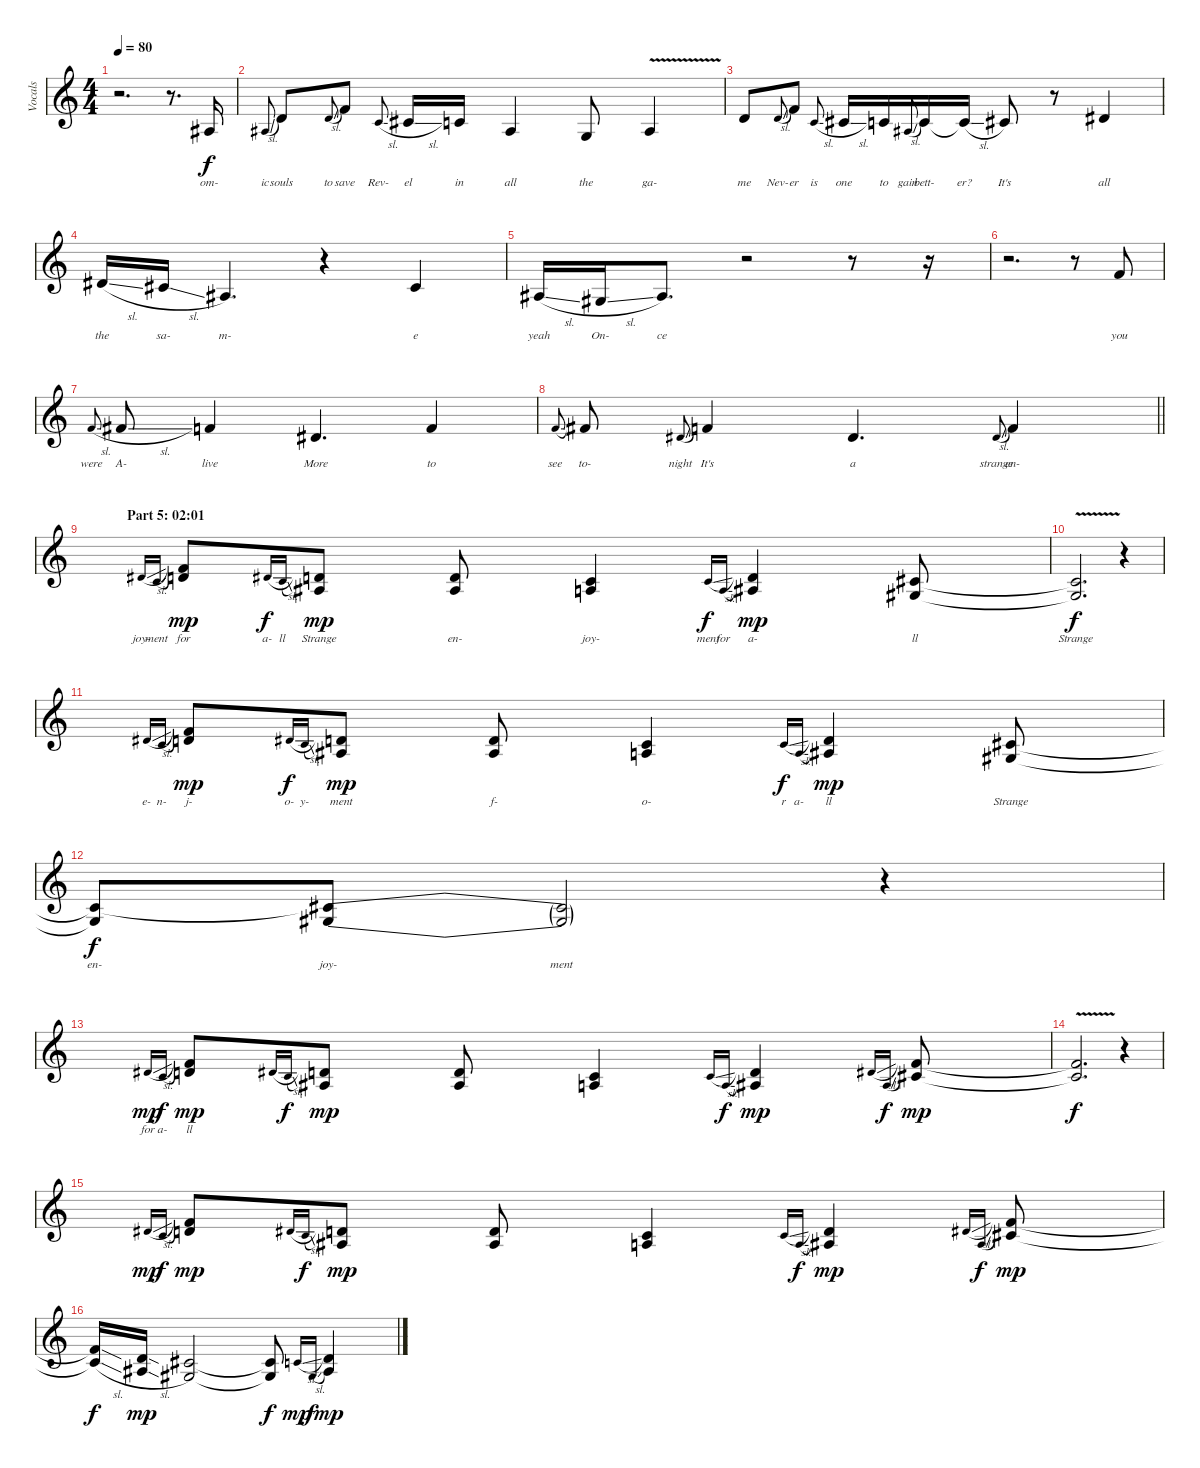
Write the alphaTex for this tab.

\track ("Vocals" "Vocals") {instrument tenorsax}
\staff {score}
\tuning (E4 B3 G3 D3 A2 E2) {hide}
\ts (4 4)
\tempo 80
\clef g2
\ks c
r.2{d dy f} r.8{d} 3.3.16{lyrics (0 "om-") lyrics (1 "") lyrics (2 "") lyrics (3 "") lyrics (4 "")} |
3.3{sl}.8{lyrics (0 "ic") lyrics (1 "") lyrics (2 "") lyrics (3 "") lyrics (4 "") gr onbeat} 7.3.8{lyrics (0 "souls") lyrics (1 "") lyrics (2 "") lyrics (3 "") lyrics (4 "")} 7.3{sl}.8{lyrics (0 "to") lyrics (1 "") lyrics (2 "") lyrics (3 "") lyrics (4 "") gr onbeat} 10.3.8{lyrics (0 "save") lyrics (1 "") lyrics (2 "") lyrics (3 "") lyrics (4 "")} 5.3{sl}.8{lyrics (0 "Rev-") lyrics (1 "") lyrics (2 "") lyrics (3 "") lyrics (4 "") gr onbeat} 6.3{sl}.16{lyrics (0 "el") lyrics (1 "") lyrics (2 "") lyrics (3 "") lyrics (4 "")} 5.3.16{lyrics (0 "in") lyrics (1 "") lyrics (2 "") lyrics (3 "") lyrics (4 "")} 3.3{be (custom 0 0 10 4 40 4 55 0 60 0)}.4{lyrics (0 "all") lyrics (1 "") lyrics (2 "") lyrics (3 "") lyrics (4 "")} 5.4.8{lyrics (0 "the") lyrics (1 "") lyrics (2 "") lyrics (3 "") lyrics (4 "")} 8.4{v}.4{lyrics (0 "ga-") lyrics (1 "") lyrics (2 "") lyrics (3 "") lyrics (4 "")} |
7.3.8{lyrics (0 "me") lyrics (1 "") lyrics (2 "") lyrics (3 "") lyrics (4 "")} 7.3{sl}.8{lyrics (0 "Nev-") lyrics (1 "") lyrics (2 "") lyrics (3 "") lyrics (4 "") gr onbeat} 10.3.8{lyrics (0 "er") lyrics (1 "") lyrics (2 "") lyrics (3 "") lyrics (4 "")} 5.3{sl}.8{lyrics (0 "is") lyrics (1 "") lyrics (2 "") lyrics (3 "") lyrics (4 "") gr onbeat} 6.3{sl}.16{lyrics (0 "one") lyrics (1 "") lyrics (2 "") lyrics (3 "") lyrics (4 "")} 5.3.16{lyrics (0 "to") lyrics (1 "") lyrics (2 "") lyrics (3 "") lyrics (4 "")} 3.3{sl}.8{lyrics (0 "gain") lyrics (1 "") lyrics (2 "") lyrics (3 "") lyrics (4 "") gr onbeat} 5.3.16{lyrics (0 "bett-") lyrics (1 "") lyrics (2 "") lyrics (3 "") lyrics (4 "")} 5.3{sl t}.16{lyrics (0 "er?") lyrics (1 "") lyrics (2 "") lyrics (3 "") lyrics (4 "")} 6.3.8{lyrics (0 "It's") lyrics (1 "") lyrics (2 "") lyrics (3 "") lyrics (4 "")} r.8 8.3{be (custom 0 0 5 4 10 4 15 0 20 4 60 4)}.4{lyrics (0 "all") lyrics (1 "") lyrics (2 "") lyrics (3 "") lyrics (4 "")} |
8.3{sl}.16{lyrics (0 "the") lyrics (1 "") lyrics (2 "") lyrics (3 "") lyrics (4 "")} 6.3{sl}.16{lyrics (0 "sa-") lyrics (1 "") lyrics (2 "") lyrics (3 "") lyrics (4 "")} 3.3.4{d lyrics (0 "m-") lyrics (1 "") lyrics (2 "") lyrics (3 "") lyrics (4 "")} r.4 6.3{be (custom 0 0 5 0 15 4 25 0 60 0)}.4{lyrics (0 "e") lyrics (1 "") lyrics (2 "") lyrics (3 "") lyrics (4 "")} |
3.3{sl}.16{lyrics (0 "yeah") lyrics (1 "") lyrics (2 "") lyrics (3 "") lyrics (4 "")} 1.3{sl}.16{lyrics (0 "On-") lyrics (1 "") lyrics (2 "") lyrics (3 "") lyrics (4 "")} 3.3.8{d lyrics (0 "ce") lyrics (1 "") lyrics (2 "") lyrics (3 "") lyrics (4 "")} r.2 r.8 r.16 |
r.2{d} r.8 10.3.8{lyrics (0 "you") lyrics (1 "") lyrics (2 "") lyrics (3 "") lyrics (4 "") volume 0} |
10.3{sl}.8{lyrics (0 "were") lyrics (1 "") lyrics (2 "") lyrics (3 "") lyrics (4 "") gr onbeat} 11.3{sl}.8{lyrics (0 "A-") lyrics (1 "") lyrics (2 "") lyrics (3 "") lyrics (4 "")} 10.3.4{lyrics (0 "live") lyrics (1 "") lyrics (2 "") lyrics (3 "") lyrics (4 "")} 8.3.4{d lyrics (0 "More") lyrics (1 "") lyrics (2 "") lyrics (3 "") lyrics (4 "")} 10.3.4{lyrics (0 "to") lyrics (1 "") lyrics (2 "") lyrics (3 "") lyrics (4 "")} |
\barLineRight lightlight
10.3{sl}.8{lyrics (0 "see") lyrics (1 "") lyrics (2 "") lyrics (3 "") lyrics (4 "") gr onbeat} 11.3.8{lyrics (0 "to-") lyrics (1 "") lyrics (2 "") lyrics (3 "") lyrics (4 "")} 8.3{sl}.8{lyrics (0 "night") lyrics (1 "") lyrics (2 "") lyrics (3 "") lyrics (4 "") gr onbeat} 10.3.4{lyrics (0 "It's") lyrics (1 "") lyrics (2 "") lyrics (3 "") lyrics (4 "")} 8.3.4{d lyrics (0 "a") lyrics (1 "") lyrics (2 "") lyrics (3 "") lyrics (4 "")} 8.3{sl}.8{lyrics (0 "strange") lyrics (1 "") lyrics (2 "") lyrics (3 "") lyrics (4 "") gr onbeat} 10.3.4{lyrics (0 "en-") lyrics (1 "") lyrics (2 "") lyrics (3 "") lyrics (4 "")} |
\section ("" "Part 5: 02:01")
4.2{sl}.16{lyrics (0 "joy-") lyrics (1 "") lyrics (2 "") lyrics (3 "") lyrics (4 "") gr onbeat} 5.3{sl}.16{lyrics (0 "ment") lyrics (1 "") lyrics (2 "") lyrics (3 "") lyrics (4 "") gr onbeat} (6.2 7.3).8{lyrics (0 "for") lyrics (1 "") lyrics (2 "") lyrics (3 "") lyrics (4 "") dy mp volume 16} 8.3{sl}.16{lyrics (0 "a-") lyrics (1 "") lyrics (2 "") lyrics (3 "") lyrics (4 "") gr onbeat dy f} 10.4{sl}.16{lyrics (0 "ll") lyrics (1 "") lyrics (2 "") lyrics (3 "") lyrics (4 "") gr onbeat} (7.3 8.4).8{lyrics (0 "Strange") lyrics (1 "") lyrics (2 "") lyrics (3 "") lyrics (4 "") dy mp} (7.3 8.4).8{lyrics (0 "en-") lyrics (1 "") lyrics (2 "") lyrics (3 "") lyrics (4 "")} (5.3 7.4).4{lyrics (0 "joy-") lyrics (1 "") lyrics (2 "") lyrics (3 "") lyrics (4 "")} 5.3{sl}.16{lyrics (0 "ment") lyrics (1 "") lyrics (2 "") lyrics (3 "") lyrics (4 "") gr onbeat dy f} 7.4{sl}.16{lyrics (0 "for") lyrics (1 "") lyrics (2 "") lyrics (3 "") lyrics (4 "") gr onbeat} (7.3 8.4).4{lyrics (0 "a-") lyrics (1 "") lyrics (2 "") lyrics (3 "") lyrics (4 "") dy mp} (6.3 6.4).8{lyrics (0 "ll") lyrics (1 "") lyrics (2 "") lyrics (3 "") lyrics (4 "")} |
(6.3{v t} 6.4{v t}).2{d lyrics (0 "Strange") lyrics (1 "") lyrics (2 "") lyrics (3 "") lyrics (4 "") dy f} r.4 |
4.2{sl}.16{lyrics (0 "e-") lyrics (1 "") lyrics (2 "") lyrics (3 "") lyrics (4 "") gr onbeat} 5.3{sl}.16{lyrics (0 "n-") lyrics (1 "") lyrics (2 "") lyrics (3 "") lyrics (4 "") gr onbeat} (6.2 7.3).8{lyrics (0 "j-") lyrics (1 "") lyrics (2 "") lyrics (3 "") lyrics (4 "") dy mp} 8.3{sl}.16{lyrics (0 "o-") lyrics (1 "") lyrics (2 "") lyrics (3 "") lyrics (4 "") gr onbeat dy f} 10.4{sl}.16{lyrics (0 "y-") lyrics (1 "") lyrics (2 "") lyrics (3 "") lyrics (4 "") gr onbeat} (7.3 8.4).8{lyrics (0 "ment") lyrics (1 "") lyrics (2 "") lyrics (3 "") lyrics (4 "") dy mp} (7.3 8.4).8{lyrics (0 "f-") lyrics (1 "") lyrics (2 "") lyrics (3 "") lyrics (4 "")} (5.3 7.4).4{lyrics (0 "o-") lyrics (1 "") lyrics (2 "") lyrics (3 "") lyrics (4 "")} 5.3{sl}.16{lyrics (0 "r") lyrics (1 "") lyrics (2 "") lyrics (3 "") lyrics (4 "") gr onbeat dy f} 7.4{sl}.16{lyrics (0 "a-") lyrics (1 "") lyrics (2 "") lyrics (3 "") lyrics (4 "") gr onbeat} (7.3 8.4).4{lyrics (0 "ll") lyrics (1 "") lyrics (2 "") lyrics (3 "") lyrics (4 "") dy mp} (6.3 6.4).8{lyrics (0 "Strange") lyrics (1 "") lyrics (2 "") lyrics (3 "") lyrics (4 "")} |
(6.3{t} 6.4{t}).8{lyrics (0 "en-") lyrics (1 "") lyrics (2 "") lyrics (3 "") lyrics (4 "") dy f} (6.3{be (custom 0 0 5 2 10 0 60 0) t} 6.4{be (custom 0 0 5 4 10 0 60 0)}).8{lyrics (0 "joy-") lyrics (1 "") lyrics (2 "") lyrics (3 "") lyrics (4 "")} (6.3{t} 6.4{t}).2{lyrics (0 "ment") lyrics (1 "") lyrics (2 "") lyrics (3 "") lyrics (4 "")} r.4 |
4.2{sl}.16{lyrics (0 "for") lyrics (1 "") lyrics (2 "") lyrics (3 "") lyrics (4 "") gr onbeat dy mp} 5.3{sl}.16{lyrics (0 "a-") lyrics (1 "") lyrics (2 "") lyrics (3 "") lyrics (4 "") gr onbeat dy f} (6.2 7.3).8{lyrics (0 "ll") lyrics (1 "") lyrics (2 "") lyrics (3 "") lyrics (4 "") dy mp} 8.3{sl}.16{gr onbeat} 10.4{sl}.16{gr onbeat dy f} (7.3 8.4).8{dy mp} (7.3 8.4).8 (5.3 7.4).4 5.3{sl}.16{gr onbeat} 7.4{sl}.16{gr onbeat dy f} (7.3 8.4).4{dy mp} 8.3{sl}.16{gr onbeat} 8.4{sl}.16{gr onbeat dy f} (10.3 11.4).8{dy mp} |
(10.3{v t} 11.4{v t}).2{d dy f} r.4 |
4.2{sl}.16{gr onbeat dy mp} 5.3{sl}.16{gr onbeat dy f} (6.2 7.3).8{dy mp} 8.3{sl}.16{gr onbeat} 10.4{sl}.16{gr onbeat dy f} (7.3 8.4).8{dy mp} (7.3 8.4).8 (5.3 7.4).4 5.3{sl}.16{gr onbeat} 7.4{sl}.16{gr onbeat dy f} (7.3 8.4).4{dy mp} 8.3{sl}.16{gr onbeat} 8.4{sl}.16{gr onbeat dy f} (10.3 11.4).8{dy mp} |
(10.3{ss t} 11.4{sl t}).16{dy f} (7.3{ss} 8.4{sl}).16{dy mp} (6.3 6.4).2 (6.3{t} 6.4{t}).8{dy f} 5.3{sl}.16{gr onbeat dy mp} 6.4{sl}.16{gr onbeat dy f} (7.3 8.4).4{dy mp}
